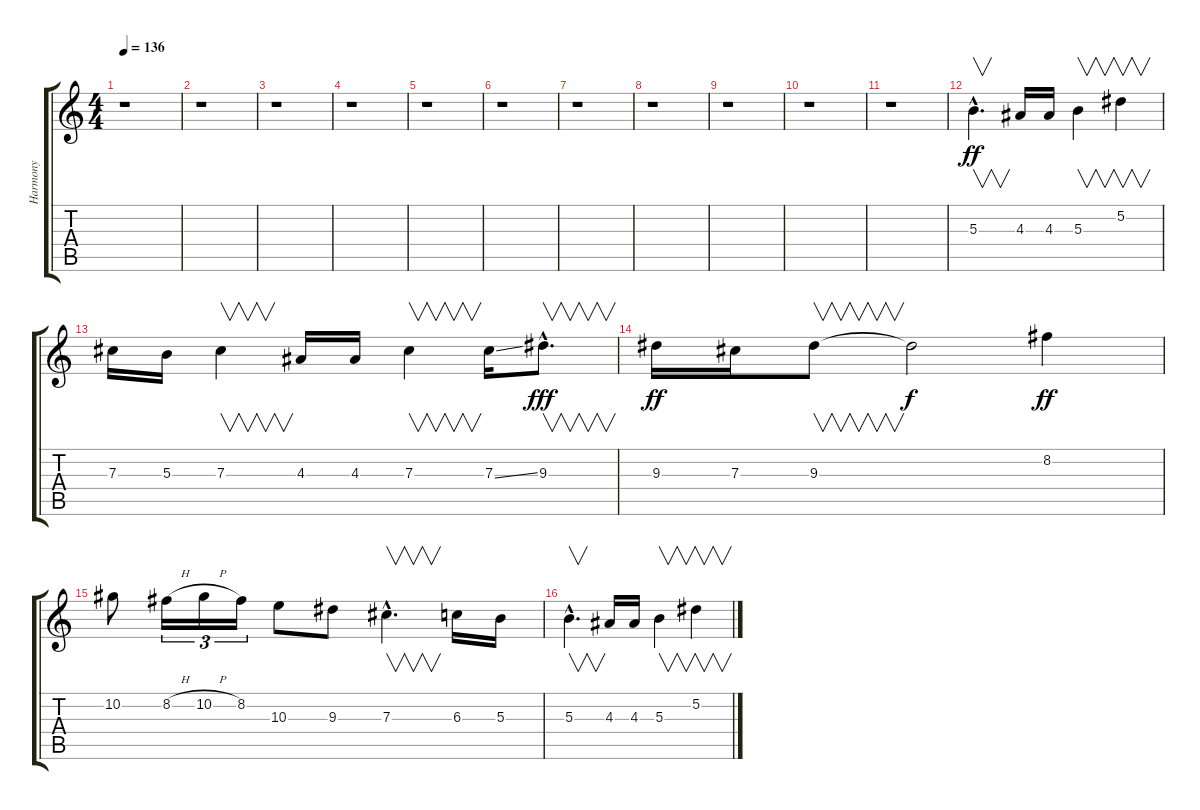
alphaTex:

\track ("Harmony" "Harmony") {instrument overdrivenguitar}
\staff {score tabs}
\tuning (Eb4 Bb3 Gb3 Db3 Ab2 Eb2) {hide}
\ts (4 4)
\tempo 136
\clef g2
\ks c
r.1{dy fff} |
r.1 |
r.1 |
r.1 |
r.1 |
r.1 |
r.1 |
r.1 |
r.1 |
r.1 |
r.1 |
5.3{hac}.4{v d dy ff} 4.3.16 4.3.16 5.3.4{v} 5.2.4{v} |
7.3.16 5.3.16 7.3.4{v} 4.3.16 4.3.16 7.3.4{v} 7.3{ss}.16 9.3{hac}.8{v d dy fff} |
9.3.16{dy ff} 7.3.16 9.3.8{v} 9.3{t}.2{dy f} 8.2.4{dy ff} |
10.2.8 8.2{h}.16{tu (3 2)} 10.2{h}.16{tu (3 2)} 8.2.16{tu (3 2)} 10.3.8 9.3.8 7.3{hac}.4{v d} 6.3.16 5.3.16 |
5.3{hac}.4{v d} 4.3.16 4.3.16 5.3.4{v} 5.2.4{v}
